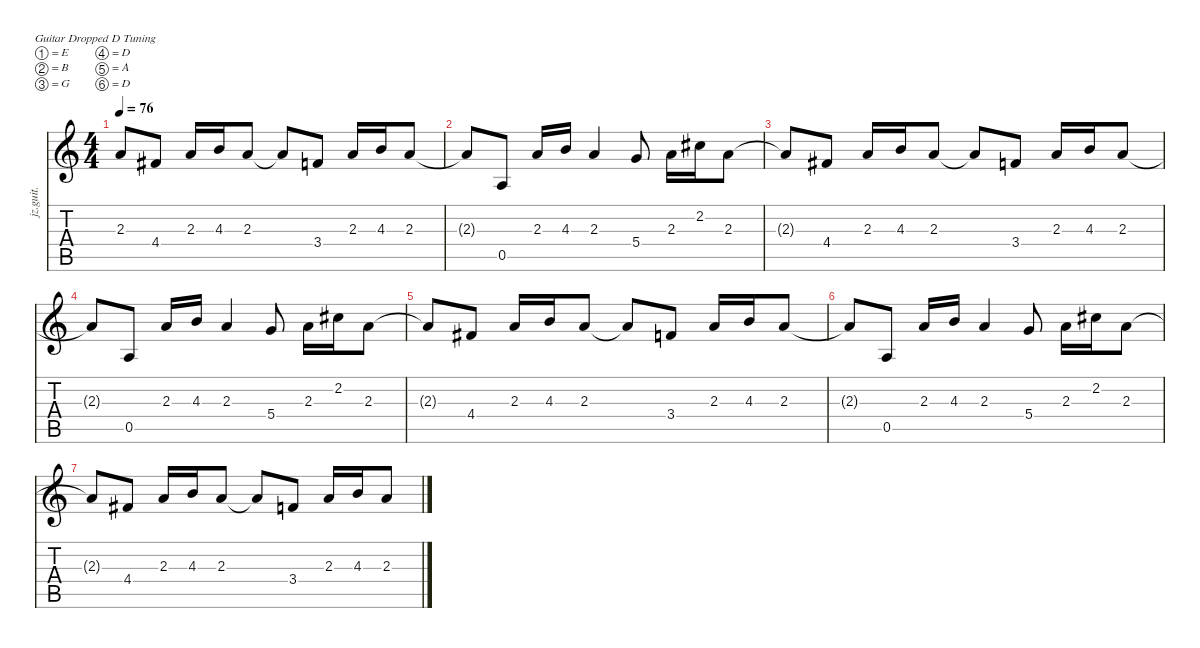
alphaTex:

\defaultSystemsLayout 4
\hideDynamics
\bracketExtendMode nobrackets
\otherSystemsTrackNameOrientation horizontal
\track ("Guitar 3" "jz.guit.") {instrument electricguitarjazz}
\staff {score tabs}
\tuning (E4 B3 G3 D3 A2 D2)
\ts (4 4)
\tempo 76
\clef g2
\ks c
2.3{t}.8{dy f beam Up} 4.4{acc #}.8{beam Up} 2.3.16{beam Up} 4.3.16{beam Up} 2.3.8{beam Up} 2.3{t}.8{beam Up} 3.4.8{beam Up} 2.3.16{beam Up} 4.3.16{beam Up} 2.3.8{beam Up} |
2.3{t}.8{beam Up} 0.5.8{beam Up} 2.3.16{beam Up} 4.3.16{beam Up} 2.3.4{beam Up} 5.4.8{beam Up} 2.3.16{beam Down} 2.2{acc #}.16{beam Down} 2.3.8{beam Down} |
2.3{t}.8{beam Up} 4.4{acc #}.8{beam Up} 2.3.16{beam Up} 4.3.16{beam Up} 2.3.8{beam Up} 2.3{t}.8{beam Up} 3.4.8{beam Up} 2.3.16{beam Up} 4.3.16{beam Up} 2.3.8{beam Up} |
2.3{t}.8{beam Up} 0.5.8{beam Up} 2.3.16{beam Up} 4.3.16{beam Up} 2.3.4{beam Up} 5.4.8{beam Up} 2.3.16{beam Down} 2.2{acc #}.16{beam Down} 2.3.8{beam Down} |
2.3{t}.8{beam Up} 4.4{acc #}.8{beam Up} 2.3.16{beam Up} 4.3.16{beam Up} 2.3.8{beam Up} 2.3{t}.8{beam Up} 3.4.8{beam Up} 2.3.16{beam Up} 4.3.16{beam Up} 2.3.8{beam Up} |
2.3{t}.8{beam Up} 0.5.8{beam Up} 2.3.16{beam Up} 4.3.16{beam Up} 2.3.4{beam Up} 5.4.8{beam Up} 2.3.16{beam Down} 2.2{acc #}.16{beam Down} 2.3.8{beam Down} |
2.3{t}.8{beam Up} 4.4{acc #}.8{beam Up} 2.3.16{beam Up} 4.3.16{beam Up} 2.3.8{beam Up} 2.3{t}.8{beam Up} 3.4.8{beam Up} 2.3.16{beam Up} 4.3.16{beam Up} 2.3.8{beam Up}
